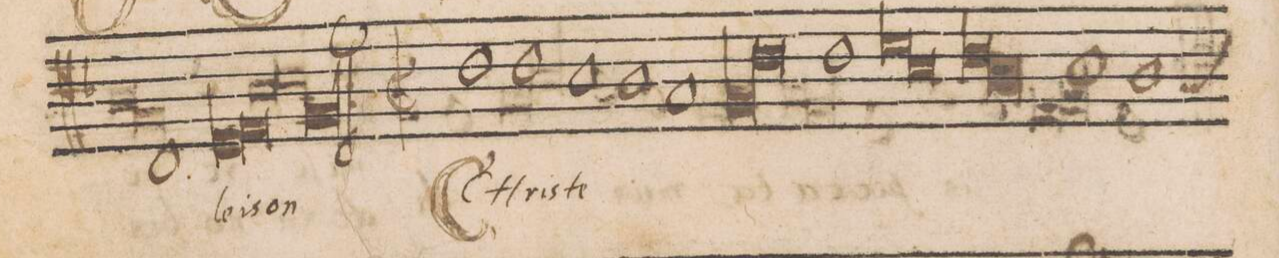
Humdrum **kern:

**kern	**text
*I"TENOR	*
*clefC3	*
*k[b-]	*
*met(C|)	*
*M2/1	*
*Xlig	*
1C	.
=11	=11
*lig	*
1D	-lei-
1E	.
*Xlig	*
=12	=12
0F	-son
=13||	=13||
*M2/1	*
*met(C|)	*
1c	CHri-
1c	-ste-
=14	=14
1B-	.
1A	.
=15	=15
1G	.
*lig	*
1F	.
=16	=16
1c	.
*Xlig	*
1c	.
=17	=17
*lig	*
1d	.
1B-	.
*Xlig	*
=18	=18
*lig	*
1c	.
1A	.
*Xlig	*
=19	=19
1B-	.
*custos:G	*
1A	.
=20	=20
*-	*-
